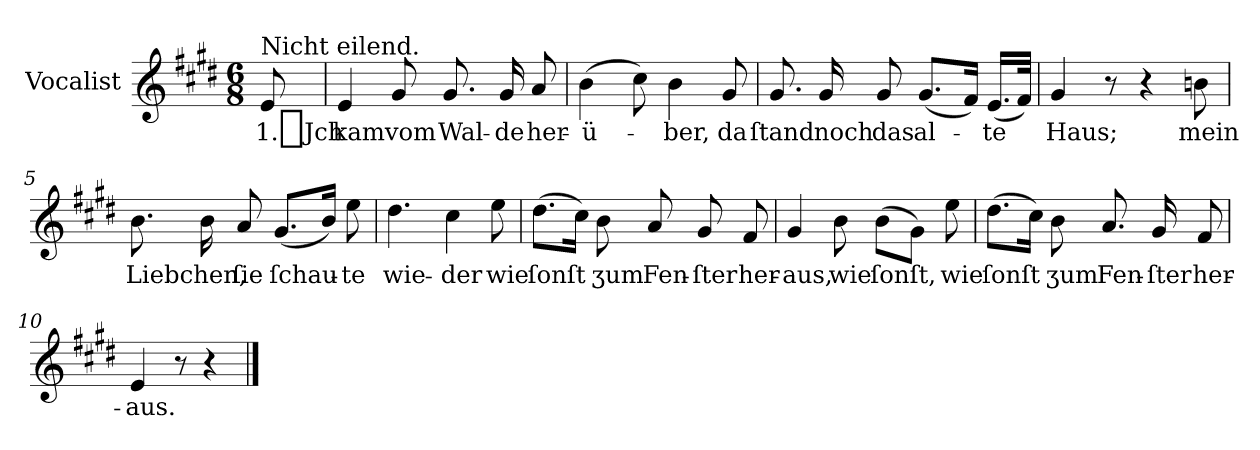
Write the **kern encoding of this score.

**kern	**text
*part1	*part1
*staff1	*staff1
*I"Vocalist	*
*clefG2	*
*k[f#c#g#d#]	*
*E:	*
*M6/8	*
=	=
!LO:TX:a:t=Nicht eilend.	!
8e	1._Jch
=1	=1
4e	kam
8g#	vom
8.g#	Wal-
16g#	-de
8a	her-
=2	=2
(4b	-ü-
8cc#)	.
4b	-ber,
8g#	da
=3	=3
8.g#	ſtand
16g#	noch
8g#	das
(8.g#L	al-
16f#Jk)	.
(16.eLL	-te
32f#JJk)	.
=4	=4
4g#	Haus;
8r	.
4r	.
8bn	mein
=5	=5
8.b	Liebchen,
16b	.
8a	ſie
(8.g#L	ſchau-
16bJk)	.
8ee	-te
=6	=6
4.dd#	wie-
4cc#	-der
8ee	wie
=7	=7
(8.dd#L	ſonſt
16cc#Jk)	.
8b	ʒum
8a	Fen-
8g#	-ſter
8f#	her-
=8	=8
4g#	-aus,
8b	wie
(8b\L	ſonſt,
8g#J)	.
8ee	wie
=9	=9
(8.dd#L	ſonſt
16cc#Jk)	.
8b	ʒum
8.a	Fen-
16g#	-ſter
8f#	her-
=10	=10
4e	-aus.
8r	.
4r	.
==	==
*-	*-
